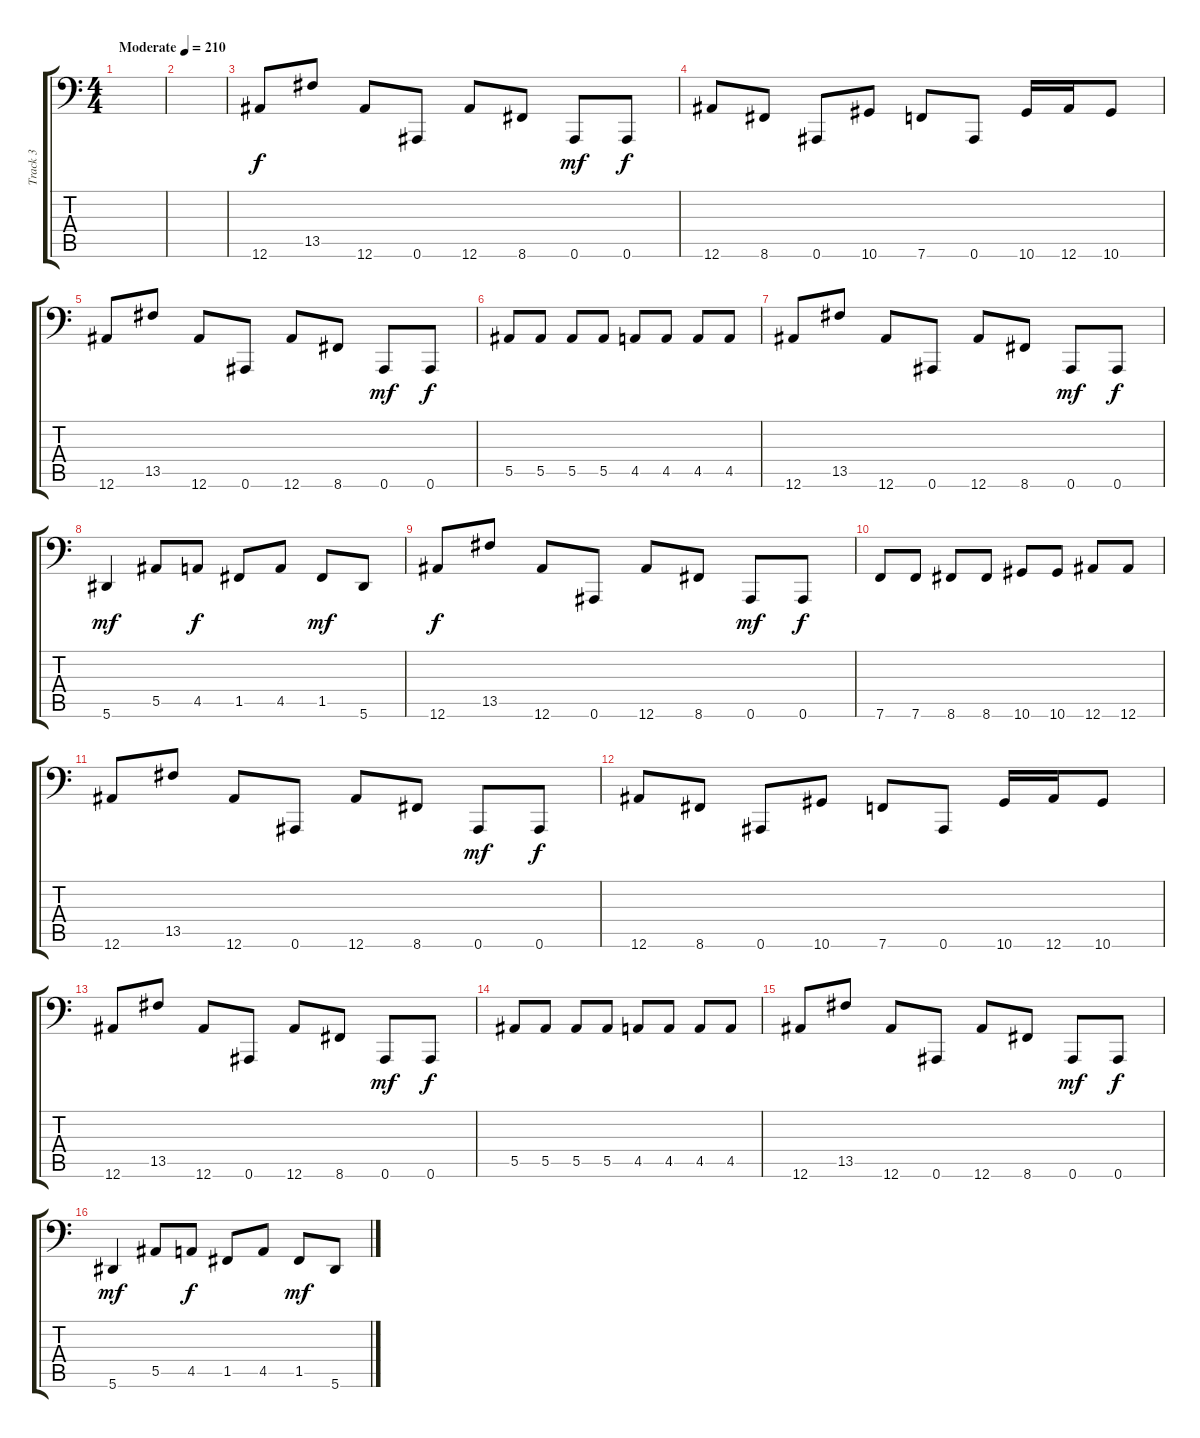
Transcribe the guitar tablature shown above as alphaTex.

\track ("Track 3" "Track 3") {instrument electricbassfinger}
\staff {score tabs}
\tuning (C3 G2 Eb2 Bb1 F1 Bb0) {hide}
\ts (4 4)
\tempo (210 "Moderate")
\clef f4
\ks c
|
|
12.6.8 13.5.8 12.6.8 0.6.8 12.6.8 8.6.8 0.6.8{dy mf} 0.6.8{dy f} |
12.6.8 8.6.8 0.6.8 10.6.8 7.6.8 0.6.8 10.6.16 12.6.16 10.6.8 |
12.6.8 13.5.8 12.6.8 0.6.8 12.6.8 8.6.8 0.6.8{dy mf} 0.6.8{dy f} |
5.5.8 5.5.8 5.5.8 5.5.8 4.5.8 4.5.8 4.5.8 4.5.8 |
12.6.8 13.5.8 12.6.8 0.6.8 12.6.8 8.6.8 0.6.8{dy mf} 0.6.8{dy f} |
5.6.4{dy mf} 5.5.8 4.5.8{dy f} 1.5.8 4.5.8 1.5.8{dy mf} 5.6.8 |
12.6.8{dy f} 13.5.8 12.6.8 0.6.8 12.6.8 8.6.8 0.6.8{dy mf} 0.6.8{dy f} |
7.6.8 7.6.8 8.6.8 8.6.8 10.6.8 10.6.8 12.6.8 12.6.8 |
12.6.8 13.5.8 12.6.8 0.6.8 12.6.8 8.6.8 0.6.8{dy mf} 0.6.8{dy f} |
12.6.8 8.6.8 0.6.8 10.6.8 7.6.8 0.6.8 10.6.16 12.6.16 10.6.8 |
12.6.8 13.5.8 12.6.8 0.6.8 12.6.8 8.6.8 0.6.8{dy mf} 0.6.8{dy f} |
5.5.8 5.5.8 5.5.8 5.5.8 4.5.8 4.5.8 4.5.8 4.5.8 |
12.6.8 13.5.8 12.6.8 0.6.8 12.6.8 8.6.8 0.6.8{dy mf} 0.6.8{dy f} |
5.6.4{dy mf} 5.5.8 4.5.8{dy f} 1.5.8 4.5.8 1.5.8{dy mf} 5.6.8
